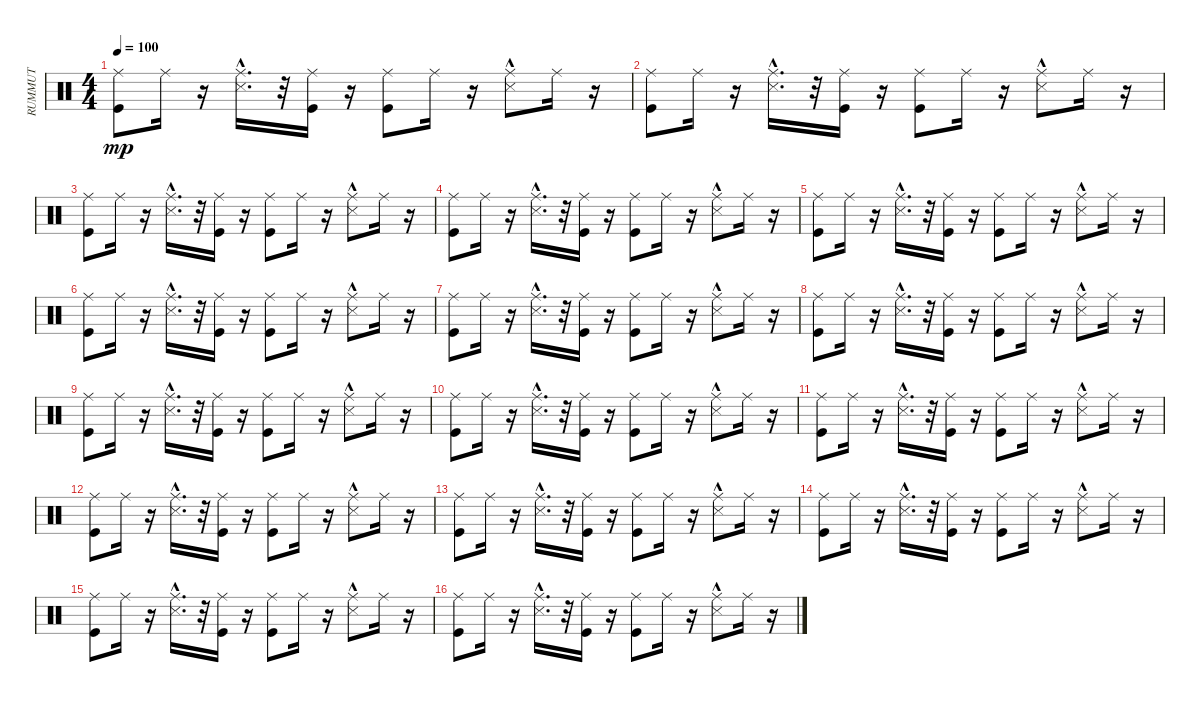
\track ("RUMMUT" "RUMMUT") {instrument percussion}
\staff {score}
\articulation defaults
\ts (4 4)
\tempo 100
\clef neutral
\ks c
("Kick (hit)" "Ride (middle)").8{dy mp} "Ride (middle)".16 r.16 ("Snare (side stick) 3"{hac} "Ride (middle)").16{d} r.32 ("Ride (middle)" "Kick (hit)").16 r.16 ("Ride (middle)" "Kick (hit)").8 "Ride (middle)".16 r.16 ("Snare (side stick) 3"{hac} "Ride (middle)").8 "Ride (middle)".16 r.16 |
("Kick (hit)" "Ride (middle)").8 "Ride (middle)".16 r.16 ("Snare (side stick) 3"{hac} "Ride (middle)").16{d} r.32 ("Ride (middle)" "Kick (hit)").16 r.16 ("Ride (middle)" "Kick (hit)").8 "Ride (middle)".16 r.16 ("Snare (side stick) 3"{hac} "Ride (middle)").8 "Ride (middle)".16 r.16 |
("Kick (hit)" "Ride (middle)").8 "Ride (middle)".16 r.16 ("Snare (side stick) 3"{hac} "Ride (middle)").16{d} r.32 ("Ride (middle)" "Kick (hit)").16 r.16 ("Ride (middle)" "Kick (hit)").8 "Ride (middle)".16 r.16 ("Snare (side stick) 3"{hac} "Ride (middle)").8 "Ride (middle)".16 r.16 |
("Kick (hit)" "Ride (middle)").8 "Ride (middle)".16 r.16 ("Snare (side stick) 3"{hac} "Ride (middle)").16{d} r.32 ("Ride (middle)" "Kick (hit)").16 r.16 ("Ride (middle)" "Kick (hit)").8 "Ride (middle)".16 r.16 ("Snare (side stick) 3"{hac} "Ride (middle)").8 "Ride (middle)".16 r.16 |
("Kick (hit)" "Ride (middle)").8 "Ride (middle)".16 r.16 ("Snare (side stick) 3"{hac} "Ride (middle)").16{d} r.32 ("Ride (middle)" "Kick (hit)").16 r.16 ("Ride (middle)" "Kick (hit)").8 "Ride (middle)".16 r.16 ("Snare (side stick) 3"{hac} "Ride (middle)").8 "Ride (middle)".16 r.16 |
("Kick (hit)" "Ride (middle)").8 "Ride (middle)".16 r.16 ("Snare (side stick) 3"{hac} "Ride (middle)").16{d} r.32 ("Ride (middle)" "Kick (hit)").16 r.16 ("Ride (middle)" "Kick (hit)").8 "Ride (middle)".16 r.16 ("Snare (side stick) 3"{hac} "Ride (middle)").8 "Ride (middle)".16 r.16 |
("Kick (hit)" "Ride (middle)").8 "Ride (middle)".16 r.16 ("Snare (side stick) 3"{hac} "Ride (middle)").16{d} r.32 ("Ride (middle)" "Kick (hit)").16 r.16 ("Ride (middle)" "Kick (hit)").8 "Ride (middle)".16 r.16 ("Snare (side stick) 3"{hac} "Ride (middle)").8 "Ride (middle)".16 r.16 |
("Kick (hit)" "Ride (middle)").8 "Ride (middle)".16 r.16 ("Snare (side stick) 3"{hac} "Ride (middle)").16{d} r.32 ("Ride (middle)" "Kick (hit)").16 r.16 ("Ride (middle)" "Kick (hit)").8 "Ride (middle)".16 r.16 ("Snare (side stick) 3"{hac} "Ride (middle)").8 "Ride (middle)".16 r.16 |
("Kick (hit)" "Ride (middle)").8 "Ride (middle)".16 r.16 ("Snare (side stick) 3"{hac} "Ride (middle)").16{d} r.32 ("Ride (middle)" "Kick (hit)").16 r.16 ("Ride (middle)" "Kick (hit)").8 "Ride (middle)".16 r.16 ("Snare (side stick) 3"{hac} "Ride (middle)").8 "Ride (middle)".16 r.16 |
("Kick (hit)" "Ride (middle)").8 "Ride (middle)".16 r.16 ("Snare (side stick) 3"{hac} "Ride (middle)").16{d} r.32 ("Ride (middle)" "Kick (hit)").16 r.16 ("Ride (middle)" "Kick (hit)").8 "Ride (middle)".16 r.16 ("Snare (side stick) 3"{hac} "Ride (middle)").8 "Ride (middle)".16 r.16 |
("Kick (hit)" "Ride (middle)").8 "Ride (middle)".16 r.16 ("Snare (side stick) 3"{hac} "Ride (middle)").16{d} r.32 ("Ride (middle)" "Kick (hit)").16 r.16 ("Ride (middle)" "Kick (hit)").8 "Ride (middle)".16 r.16 ("Snare (side stick) 3"{hac} "Ride (middle)").8 "Ride (middle)".16 r.16 |
("Kick (hit)" "Ride (middle)").8 "Ride (middle)".16 r.16 ("Snare (side stick) 3"{hac} "Ride (middle)").16{d} r.32 ("Ride (middle)" "Kick (hit)").16 r.16 ("Ride (middle)" "Kick (hit)").8 "Ride (middle)".16 r.16 ("Snare (side stick) 3"{hac} "Ride (middle)").8 "Ride (middle)".16 r.16 |
("Kick (hit)" "Ride (middle)").8 "Ride (middle)".16 r.16 ("Snare (side stick) 3"{hac} "Ride (middle)").16{d} r.32 ("Ride (middle)" "Kick (hit)").16 r.16 ("Ride (middle)" "Kick (hit)").8 "Ride (middle)".16 r.16 ("Snare (side stick) 3"{hac} "Ride (middle)").8 "Ride (middle)".16 r.16 |
("Kick (hit)" "Ride (middle)").8 "Ride (middle)".16 r.16 ("Snare (side stick) 3"{hac} "Ride (middle)").16{d} r.32 ("Ride (middle)" "Kick (hit)").16 r.16 ("Ride (middle)" "Kick (hit)").8 "Ride (middle)".16 r.16 ("Snare (side stick) 3"{hac} "Ride (middle)").8 "Ride (middle)".16 r.16 |
("Kick (hit)" "Ride (middle)").8 "Ride (middle)".16 r.16 ("Snare (side stick) 3"{hac} "Ride (middle)").16{d} r.32 ("Ride (middle)" "Kick (hit)").16 r.16 ("Ride (middle)" "Kick (hit)").8 "Ride (middle)".16 r.16 ("Snare (side stick) 3"{hac} "Ride (middle)").8 "Ride (middle)".16 r.16 |
("Kick (hit)" "Ride (middle)").8 "Ride (middle)".16 r.16 ("Snare (side stick) 3"{hac} "Ride (middle)").16{d} r.32 ("Ride (middle)" "Kick (hit)").16 r.16 ("Ride (middle)" "Kick (hit)").8 "Ride (middle)".16 r.16 ("Snare (side stick) 3"{hac} "Ride (middle)").8 "Ride (middle)".16 r.16
